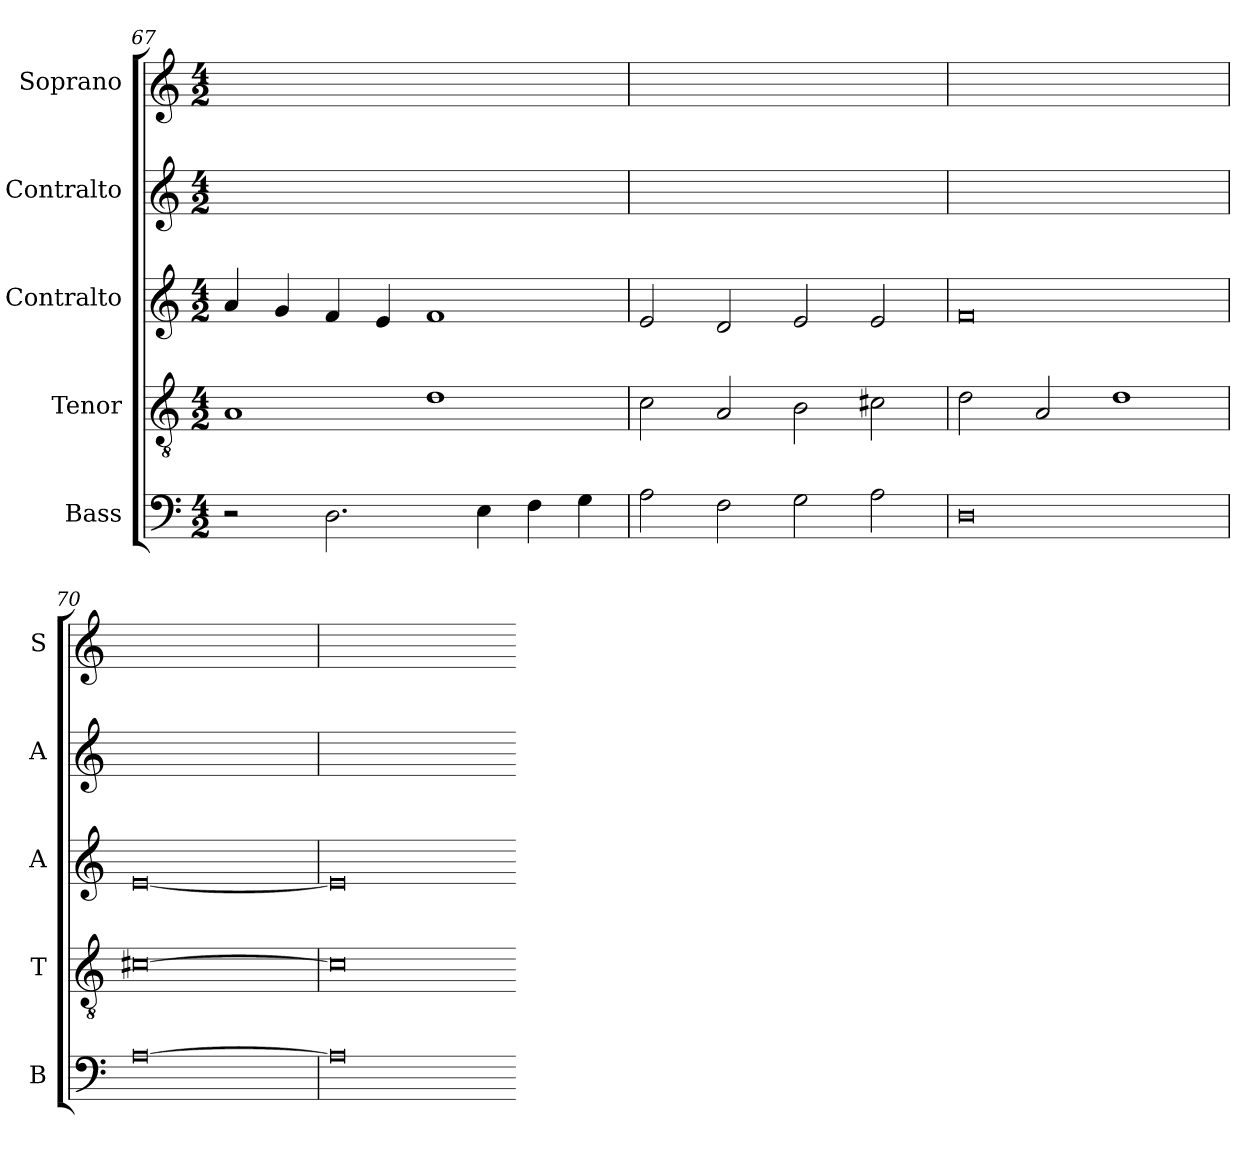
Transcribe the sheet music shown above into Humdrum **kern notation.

**kern	**kern	**kern	**kern	**kern
*part5	*part4	*part3	*part2	*part1
*staff5	*staff4	*staff3	*staff2	*staff1
*I"Bass	*I"Tenor	*I"Contralto	*I"Contralto	*I"Soprano
*I'B	*I'T	*I'A	*I'A	*I'S
*clefF4	*clefGv2	*clefG2	*clefG2	*clefG2
*k[]	*k[]	*k[]	*k[]	*k[]
*E:phr	*E:phr	*E:phr	*E:phr	*E:phr
*M4/2	*M4/2	*M4/2	*M4/2	*M4/2
=67	=67	=67	=67	=67
2r	1A	4a	0ryy	0ryy
.	.	4g	.	.
2.D	.	4f	.	.
.	.	4e	.	.
.	1d	1f	.	.
4E	.	.	.	.
4F	.	.	.	.
4G	.	.	.	.
=68	=68	=68	=68	=68
2A	2c	2e	0ryy	0ryy
2F	2A	2d	.	.
2G	2B	2e	.	.
2A	2c#X	2e	.	.
=69	=69	=69	=69	=69
0D	2d	0f	0ryy	0ryy
.	2A	.	.	.
.	1d	.	.	.
=70	=70	=70	=70	=70
[0A	[0c#X	[0e	0ryy	0ryy
=71	=71	=71	=71	=71
0A]	0c#]	0e]	0ryy	0ryy
=-	=-	=-	=-	=-
*-	*-	*-	*-	*-
